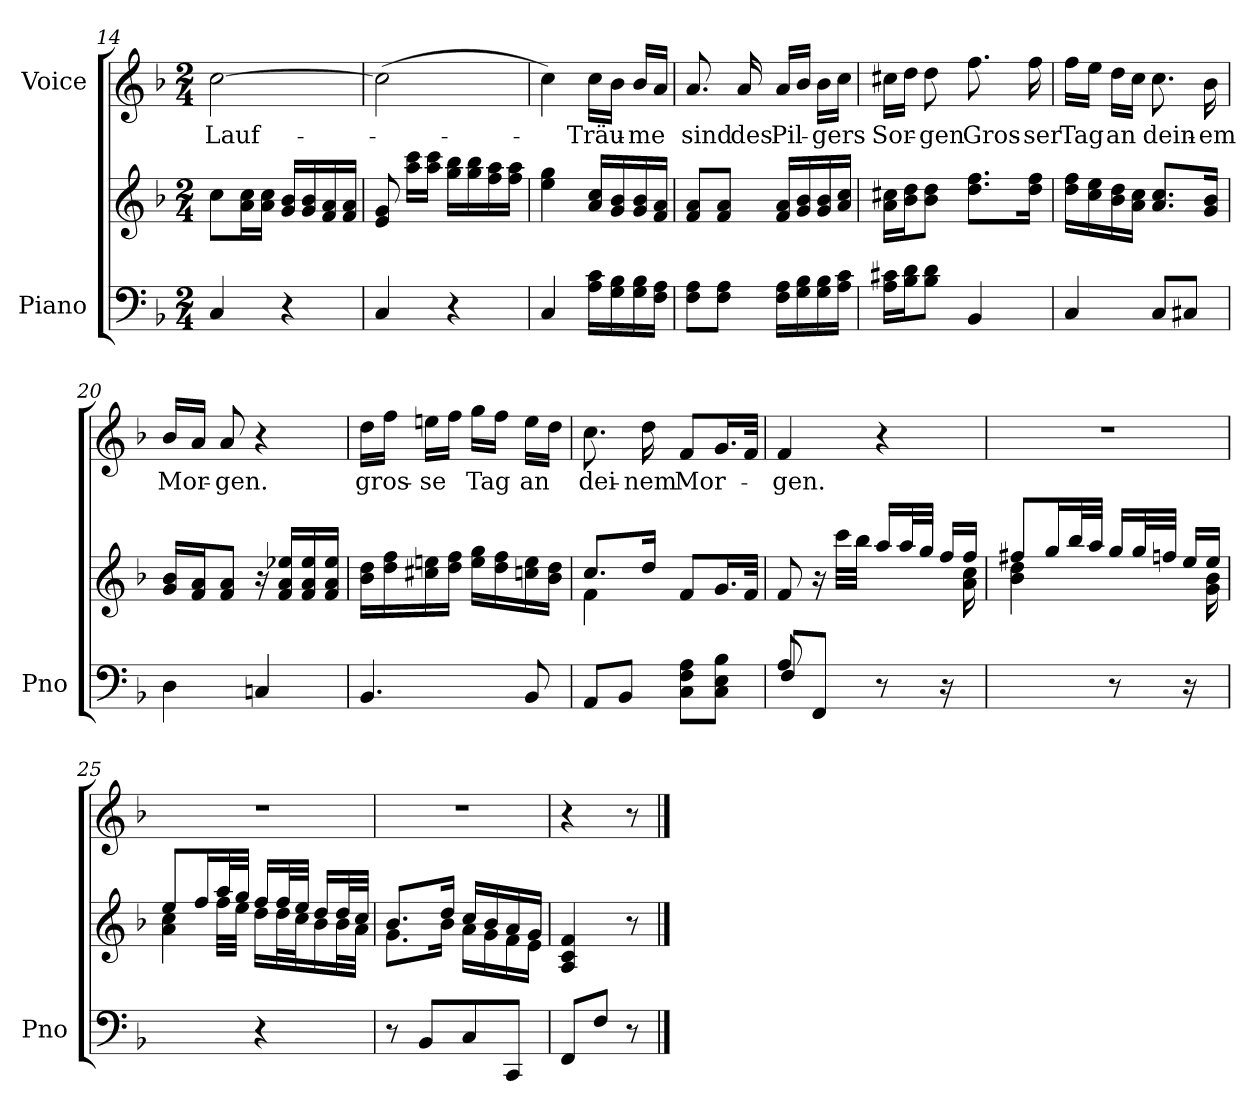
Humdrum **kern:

**kern	**kern	**kern	**text
*part2	*part2	*part1	*part1
*staff3	*staff2	*staff1	*staff1
*I"Piano	*	*I"Voice	*
*I'Pno	*	*	*
*clefF4	*clefG2	*clefG2	*
*k[b-]	*k[b-]	*k[b-]	*
*M2/4	*M2/4	*M2/4	*
=14	=14	=14	=14
!	!	!	!LO:LY:b
4C/	8cc\L	[2cc\	Lauf-
.	16a\ 16cc\L	.	.
.	16a\ 16cc\JJ	.	.
4r	16g/ 16b-/LL	.	.
.	16g/ 16b-/	.	.
.	16f/ 16a/	.	.
.	16f/ 16a/JJ	.	.
=15	=15	=15	=15
4C/	8e/ 8g/	(2cc\]	.
.	16aa\ 16ccc\LL	.	.
.	16aa\ 16ccc\JJ	.	.
4r	16gg\ 16bb-\LL	.	.
.	16gg\ 16bb-\	.	.
.	16ff\ 16aa\	.	.
.	16ff\ 16aa\JJ	.	.
!!LO:LB:g=z
=16	=16	=16	=16
4C/	4ee\ 4gg\	4cc\)	.
!	!	!	!LO:LY:b
16A\ 16c\LL	16a/ 16cc/LL	16cc\LL	-Träu-
16G\ 16B-\	16g/ 16b-/	16b-\JJ	.
!	!	!	!LO:LY:b
16G\ 16B-\	16g/ 16b-/	16b-/LL	-me
16F\ 16A\JJ	16f/ 16a/JJ	16a/JJ	.
=17	=17	=17	=17
!	!	!	!LO:LY:b
8F\ 8A\L	8f/ 8a/L	8.a/	sind
8F\ 8A\J	8f/ 8a/J	.	.
!	!	!	!LO:LY:b
.	.	16a/	des
!	!	!	!LO:LY:b
16F\ 16A\LL	16f/ 16a/LL	16a/LL	Pil-
16G\ 16B-\	16g/ 16b-/	16b-/JJ	.
!	!	!	!LO:LY:b
16G\ 16B-\	16g/ 16b-/	16b-\LL	-gers
16A\ 16c\JJ	16a/ 16cc/JJ	16cc\JJ	.
=18	=18	=18	=18
!	!	!	!LO:LY:b
16A\ 16c#X\LL	16a\ 16cc#X\LL	16cc#X\LL	Sor-
16B-\ 16d\J	16b-\ 16dd\J	16dd\JJ	.
!	!	!	!LO:LY:b
8B-\ 8d\J	8b-\ 8dd\J	8dd\	-gen
!	!	!	!LO:LY:b
4BB-/	8.dd\ 8.ff\L	8.ff\	Gros-
!	!	!	!LO:LY:b
.	16dd\ 16ff\Jk	16ff\	-ser
=19	=19	=19	=19
!	!	!	!LO:LY:b
4C/	16dd\ 16ff\LL	16ff\LL	Tag
.	16cc\ 16ee\	16ee\JJ	.
!	!	!	!LO:LY:b
.	16b-\ 16dd\	16dd\LL	an
.	16a\ 16cc\JJ	16cc\JJ	.
!	!	!	!LO:LY:b
8C/L	8.a/ 8.cc/L	8.cc\	dein-
8C#X/J	.	.	.
!	!	!	!LO:LY:b
.	16g/ 16b-/Jk	16b-\	-em
!!LO:LB:g=z
=20	=20	=20	=20
!	!	!	!LO:LY:b
4D\	16g/ 16b-/LL	16b-/LL	Mor-
.	16f/ 16a/J	16a/JJ	.
!	!	!	!LO:LY:b
.	8f/ 8a/J	8a/	-gen.
4Cn/	16r	4r	.
.	16f/ 16a/ 16ee-X/LL	.	.
.	16f/ 16a/ 16ee-/	.	.
.	16f/ 16a/ 16ee-/JJ	.	.
=21	=21	=21	=21
!	!	!	!LO:LY:b
4.BB-/	16b-\ 16dd\LL	16dd\LL	gros-
.	16dd\ 16ff\	16ff\JJ	.
!	!	!	!LO:LY:b
.	16cc#X\ 16een\	16een\LL	-se
.	16dd\ 16ff\JJ	16ff\JJ	.
!	!	!	!LO:LY:b
.	16ee\ 16gg\LL	16gg\LL	Tag
.	16dd\ 16ff\	16ff\JJ	.
!	!	!	!LO:LY:b
8BB-/	16ccn\ 16ee\	16ee\LL	an
.	16b-\ 16dd\JJ	16dd\JJ	.
=22	=22	=22	=22
*	*^	*	*
!	!	!	!	!LO:LY:b
8AA/L	8.cc/L	4f\	8.cc\	dei-
8BB-/J	.	.	.	.
!	!	!	!	!LO:LY:b
.	16dd/Jk	.	16dd\	-nem
!	!	!	!	!LO:LY:b
8C\ 8F\ 8A\L	8f/L	4ryy	8f/L	Mor-
8C\ 8E\ 8B-\J	16.g/L	.	16.g/L	.
.	32f/JJk	.	32f/JJk	.
=23	=23	=23	=23	=23
*^	*	*	*	*
!	!	!	!	!	!LO:LY:b
8A/	8F\L	8f/	4..ryy	4f/	-gen.
8ryy	8FF/J	16r	.	.	.
.	.	32ccc\LLL	.	.	.
.	.	32bb-\JJJ	.	.	.
8r	8ryy	16aa/LL	.	4r	.
.	.	32aa/L	.	.	.
.	.	32gg/JJJ	.	.	.
16r	16ryy	16ff/LL	.	.	.
16ryy	16ryy	16ff/JJ	16a\ 16cc\	.	.
*v	*v	*	*	*	*
!!LO:LB:g=z
=24	=24	=24	=24	=24
4ryy	8ff#X/L	4b-\ 4dd\	2r	.
.	16gg/L	.	.	.
.	32bb-/L	.	.	.
.	32aa/JJJ	.	.	.
8r	16gg/LL	8.ryy	.	.
.	32gg/L	.	.	.
.	32ffn/JJJ	.	.	.
16r	16ee/LL	.	.	.
16ryy	16ee/JJ	16g\ 16b-\	.	.
=25	=25	=25	=25	=25
*	*	*^	*	*
8.ryy	8ee/L	4a\ 4cc\	8.ryy	2r	.
.	16ff/L	.	.	.	.
16ryy	32aa/L	.	32ff\LLL	.	.
.	32gg/JJJ	.	32ee\JJJ	.	.
4r	16ff/LL	16dd\LL	4ryy	.	.
.	32ff/L	32dd\L	.	.	.
.	32ee/JJJ	32cc\J	.	.	.
.	16dd/LL	16b-\	.	.	.
.	32dd/L	32b-\L	.	.	.
.	32cc/JJJ	32a\JJJ	.	.	.
*	*	*v	*v	*	*
=26	=26	=26	=26	=26
8r	8.b-/L	8.g\L	2r	.
8BB-/L	.	.	.	.
.	16dd/Jk	16b-\Jk	.	.
8C/	16cc/LL	16a\LL	.	.
.	16b-/	16g\	.	.
8CC/J	16a/	16f\	.	.
.	16g/JJ	16e\JJ	.	.
*	*v	*v	*	*
=27	=27	=27	=27
8FF/L	4A/ 4c/ 4f/	4r	.
8F\J	.	.	.
8r	8r	8r	.
==	==	==	==
*-	*-	*-	*-
